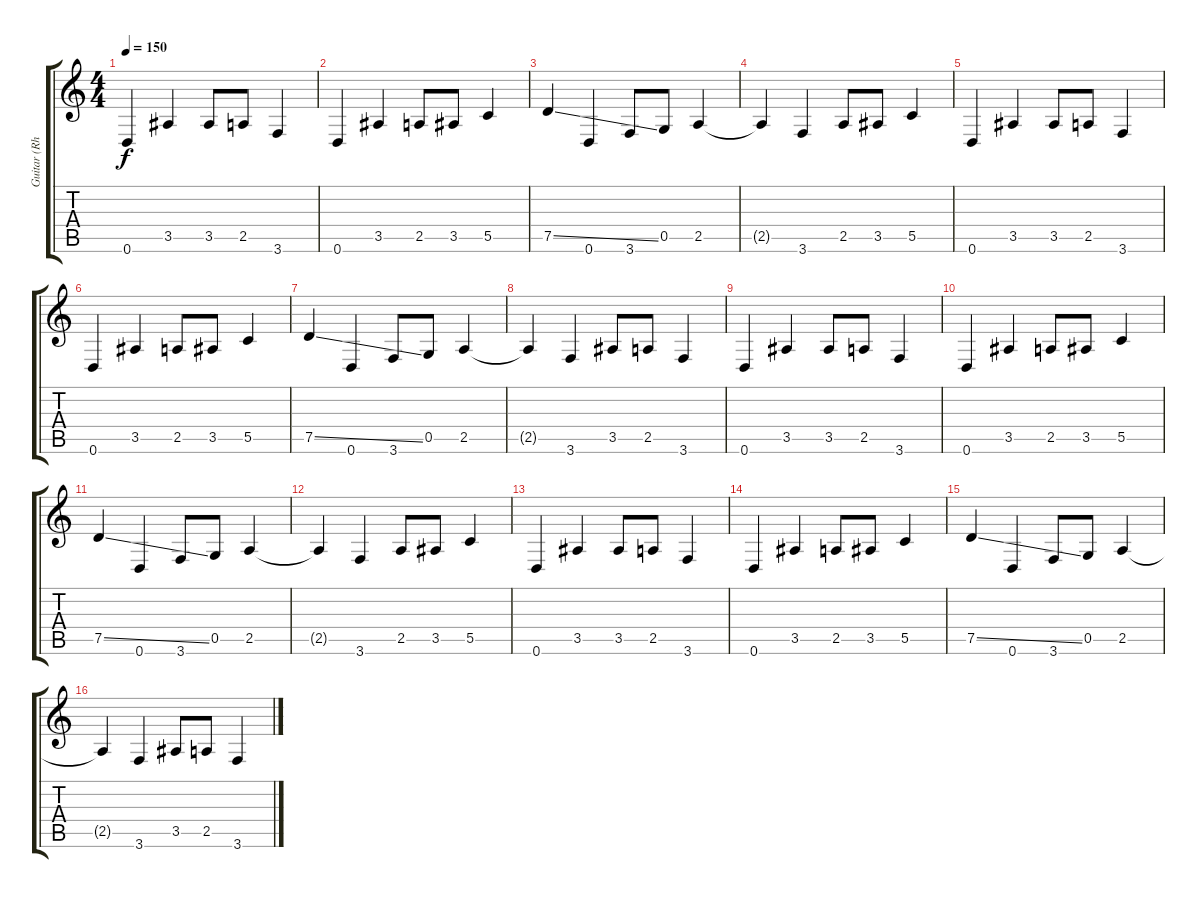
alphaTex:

\track ("Guitar (Rhythm)" "Guitar (Rh") {instrument distortionguitar}
\staff {score tabs}
\tuning (D4 A3 F3 C3 G2 D2) {hide}
\ts (4 4)
\tempo 150
\clef g2
\ks c
0.6.4{dy f} 3.5.4 3.5.8 2.5.8 3.6.4 |
0.6.4 3.5.4 2.5.8 3.5.8 5.5.4 |
7.5{ss}.4 0.6.4 3.6.8 0.5.8 2.5.4 |
2.5{t}.4 3.6.4 2.5.8 3.5.8 5.5.4 |
0.6.4 3.5.4 3.5.8 2.5.8 3.6.4 |
0.6.4 3.5.4 2.5.8 3.5.8 5.5.4 |
7.5{ss}.4 0.6.4 3.6.8 0.5.8 2.5.4 |
2.5{t}.4 3.6.4 3.5.8 2.5.8 3.6.4 |
0.6.4 3.5.4 3.5.8 2.5.8 3.6.4 |
0.6.4 3.5.4 2.5.8 3.5.8 5.5.4 |
7.5{ss}.4 0.6.4 3.6.8 0.5.8 2.5.4 |
2.5{t}.4 3.6.4 2.5.8 3.5.8 5.5.4 |
0.6.4 3.5.4 3.5.8 2.5.8 3.6.4 |
0.6.4 3.5.4 2.5.8 3.5.8 5.5.4 |
7.5{ss}.4 0.6.4 3.6.8 0.5.8 2.5.4 |
2.5{t}.4 3.6.4 3.5.8 2.5.8 3.6.4
